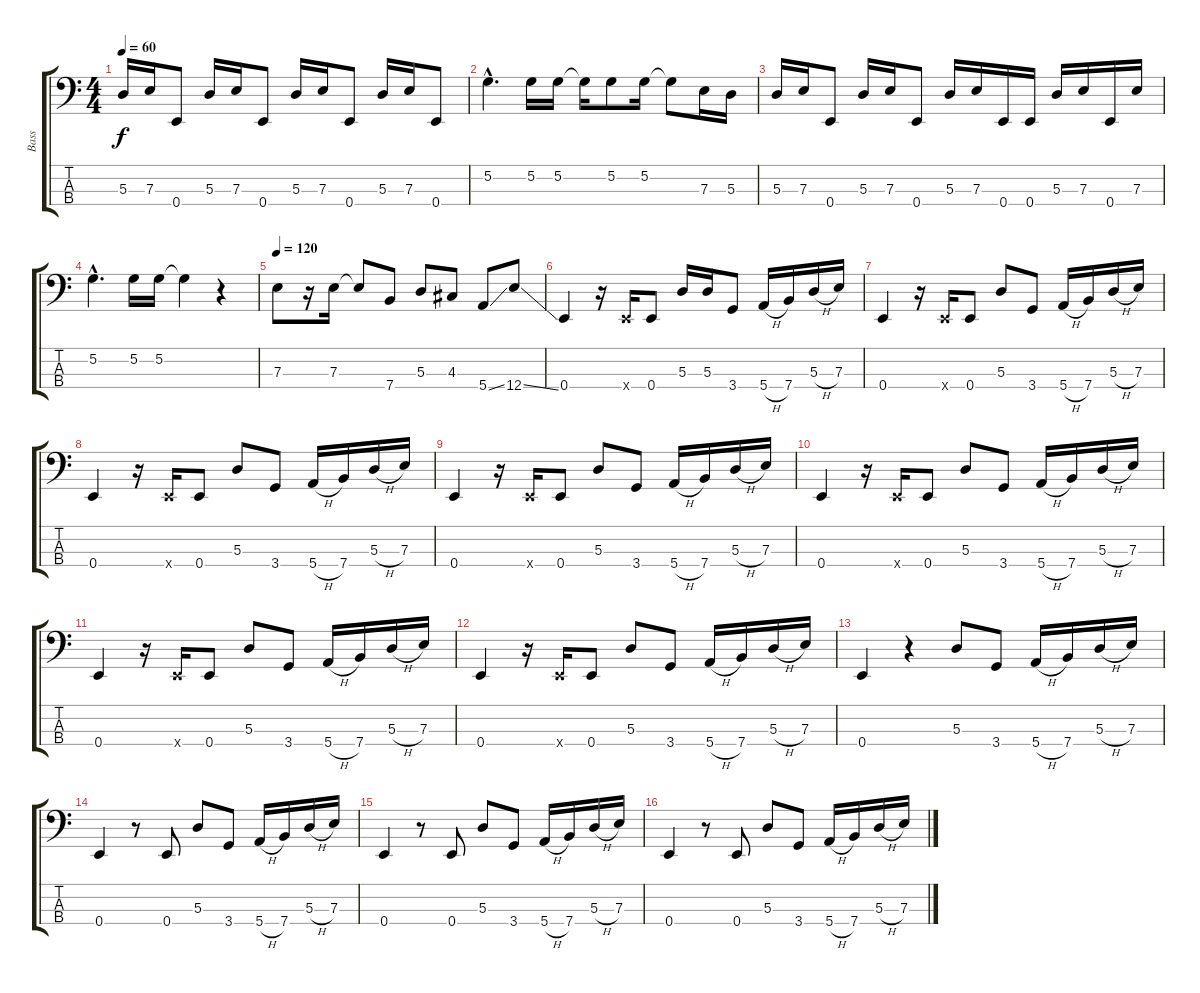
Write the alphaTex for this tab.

\track ("Bass" "Bass") {instrument electricbasspick}
\staff {score tabs}
\tuning (G2 D2 A1 E1) {hide}
\ts (4 4)
\tempo 60
\clef f4
\ks c
5.3.16{dy f} 7.3.16 0.4.8 5.3.16 7.3.16 0.4.8 5.3.16 7.3.16 0.4.8 5.3.16 7.3.16 0.4.8 |
5.2{hac}.4{d} 5.2.16 5.2.16 5.2{t}.16 5.2.8 5.2.16 5.2{t}.8 7.3.16 5.3.16 |
5.3.16 7.3.16 0.4.8 5.3.16 7.3.16 0.4.8 5.3.16 7.3.16 0.4.16 0.4.16 5.3.16 7.3.16 0.4.16 7.3.16 |
5.2{hac}.4{d} 5.2.16 5.2.16 5.2{t}.4 r.4 |
\tempo 120
7.3.8 r.16 7.3.16 7.3{t}.8 7.4.8 5.3.8 4.3.8 5.4{ss}.8 12.4{ss}.8 |
0.4.4 r.16 0.4{x}.16 0.4.8 5.3.16 5.3.16 3.4.8 5.4{h}.16 7.4.16 5.3{h}.16 7.3.16 |
0.4.4 r.16 0.4{x}.16 0.4.8 5.3.8 3.4.8 5.4{h}.16 7.4.16 5.3{h}.16 7.3.16 |
0.4.4 r.16 0.4{x}.16 0.4.8 5.3.8 3.4.8 5.4{h}.16 7.4.16 5.3{h}.16 7.3.16 |
0.4.4 r.16 0.4{x}.16 0.4.8 5.3.8 3.4.8 5.4{h}.16 7.4.16 5.3{h}.16 7.3.16 |
0.4.4 r.16 0.4{x}.16 0.4.8 5.3.8 3.4.8 5.4{h}.16 7.4.16 5.3{h}.16 7.3.16 |
0.4.4 r.16 0.4{x}.16 0.4.8 5.3.8 3.4.8 5.4{h}.16 7.4.16 5.3{h}.16 7.3.16 |
0.4.4 r.16 0.4{x}.16 0.4.8 5.3.8 3.4.8 5.4{h}.16 7.4.16 5.3{h}.16 7.3.16 |
0.4.4 r.4 5.3.8 3.4.8 5.4{h}.16 7.4.16 5.3{h}.16 7.3.16 |
0.4.4 r.8 0.4.8 5.3.8 3.4.8 5.4{h}.16 7.4.16 5.3{h}.16 7.3.16 |
0.4.4 r.8 0.4.8 5.3.8 3.4.8 5.4{h}.16 7.4.16 5.3{h}.16 7.3.16 |
0.4.4 r.8 0.4.8 5.3.8 3.4.8 5.4{h}.16 7.4.16 5.3{h}.16 7.3.16
